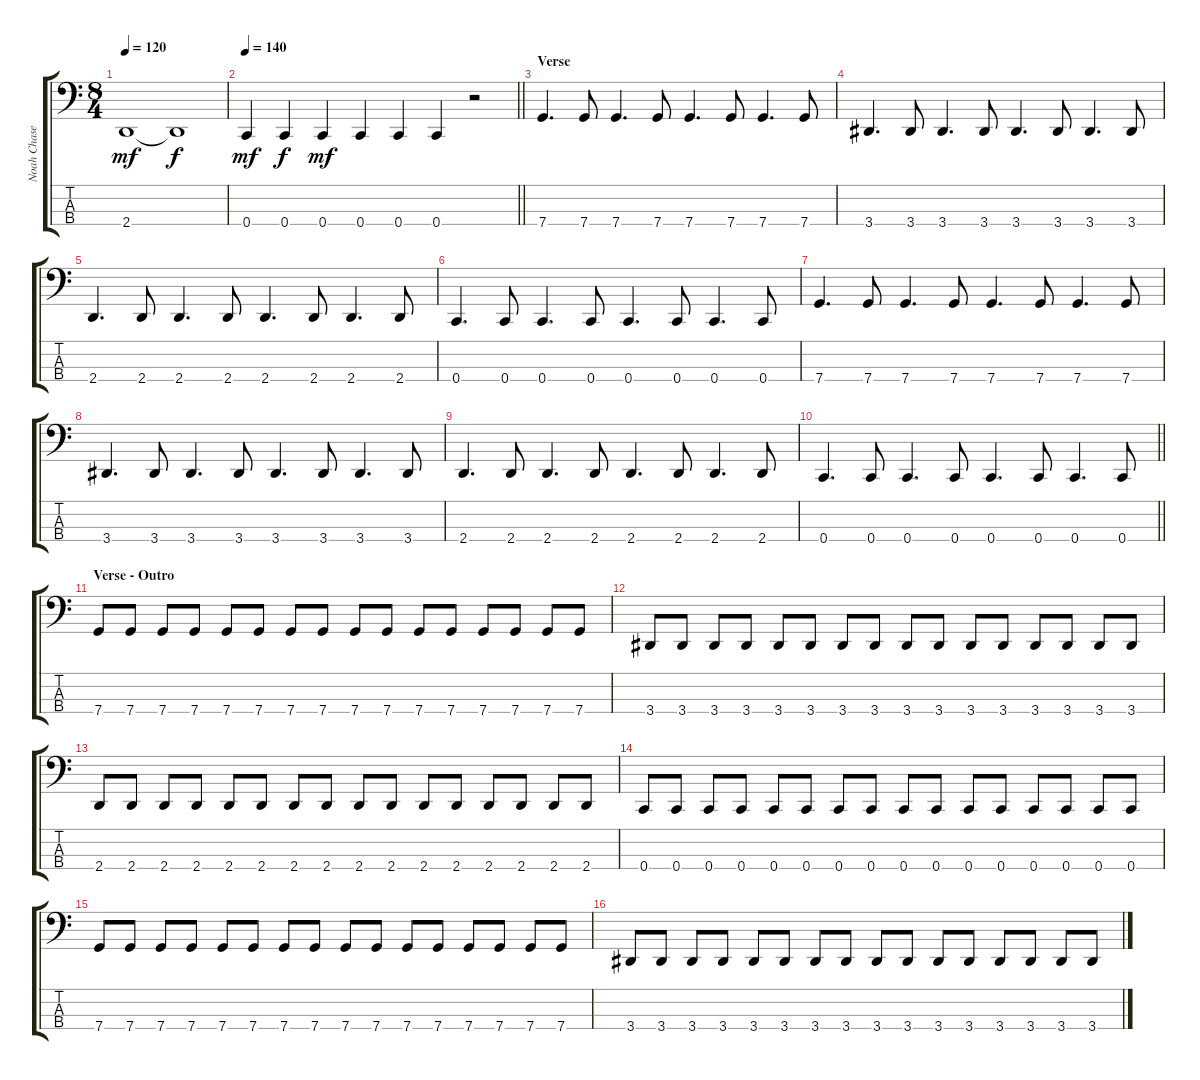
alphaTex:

\track ("Noah Chase" "Noah Chase") {instrument electricbasspick}
\staff {score tabs}
\tuning (F2 C2 G1 C1) {hide}
\ts (8 4)
\tempo 120
\clef f4
\ks c
2.4.1{dy mf} 2.4{t}.1{dy f} |
\tempo 140
\barLineRight lightlight
0.4.4{dy mf} 0.4.4{dy f} 0.4.4{dy mf} 0.4.4 0.4.4 0.4.4 r.2 |
\section ("" "Verse")
7.4.4{d} 7.4.8 7.4.4{d} 7.4.8 7.4.4{d} 7.4.8 7.4.4{d} 7.4.8 |
3.4.4{d} 3.4.8 3.4.4{d} 3.4.8 3.4.4{d} 3.4.8 3.4.4{d} 3.4.8 |
2.4.4{d} 2.4.8 2.4.4{d} 2.4.8 2.4.4{d} 2.4.8 2.4.4{d} 2.4.8 |
0.4.4{d} 0.4.8 0.4.4{d} 0.4.8 0.4.4{d} 0.4.8 0.4.4{d} 0.4.8 |
7.4.4{d} 7.4.8 7.4.4{d} 7.4.8 7.4.4{d} 7.4.8 7.4.4{d} 7.4.8 |
3.4.4{d} 3.4.8 3.4.4{d} 3.4.8 3.4.4{d} 3.4.8 3.4.4{d} 3.4.8 |
2.4.4{d} 2.4.8 2.4.4{d} 2.4.8 2.4.4{d} 2.4.8 2.4.4{d} 2.4.8 |
\barLineRight lightlight
0.4.4{d} 0.4.8 0.4.4{d} 0.4.8 0.4.4{d} 0.4.8 0.4.4{d} 0.4.8 |
\section ("" "Verse - Outro")
7.4.8 7.4.8 7.4.8 7.4.8 7.4.8 7.4.8 7.4.8 7.4.8 7.4.8 7.4.8 7.4.8 7.4.8 7.4.8 7.4.8 7.4.8 7.4.8 |
3.4.8 3.4.8 3.4.8 3.4.8 3.4.8 3.4.8 3.4.8 3.4.8 3.4.8 3.4.8 3.4.8 3.4.8 3.4.8 3.4.8 3.4.8 3.4.8 |
2.4.8 2.4.8 2.4.8 2.4.8 2.4.8 2.4.8 2.4.8 2.4.8 2.4.8 2.4.8 2.4.8 2.4.8 2.4.8 2.4.8 2.4.8 2.4.8 |
0.4.8 0.4.8 0.4.8 0.4.8 0.4.8 0.4.8 0.4.8 0.4.8 0.4.8 0.4.8 0.4.8 0.4.8 0.4.8 0.4.8 0.4.8 0.4.8 |
7.4.8 7.4.8 7.4.8 7.4.8 7.4.8 7.4.8 7.4.8 7.4.8 7.4.8 7.4.8 7.4.8 7.4.8 7.4.8 7.4.8 7.4.8 7.4.8 |
3.4.8 3.4.8 3.4.8 3.4.8 3.4.8 3.4.8 3.4.8 3.4.8 3.4.8 3.4.8 3.4.8 3.4.8 3.4.8 3.4.8 3.4.8 3.4.8
